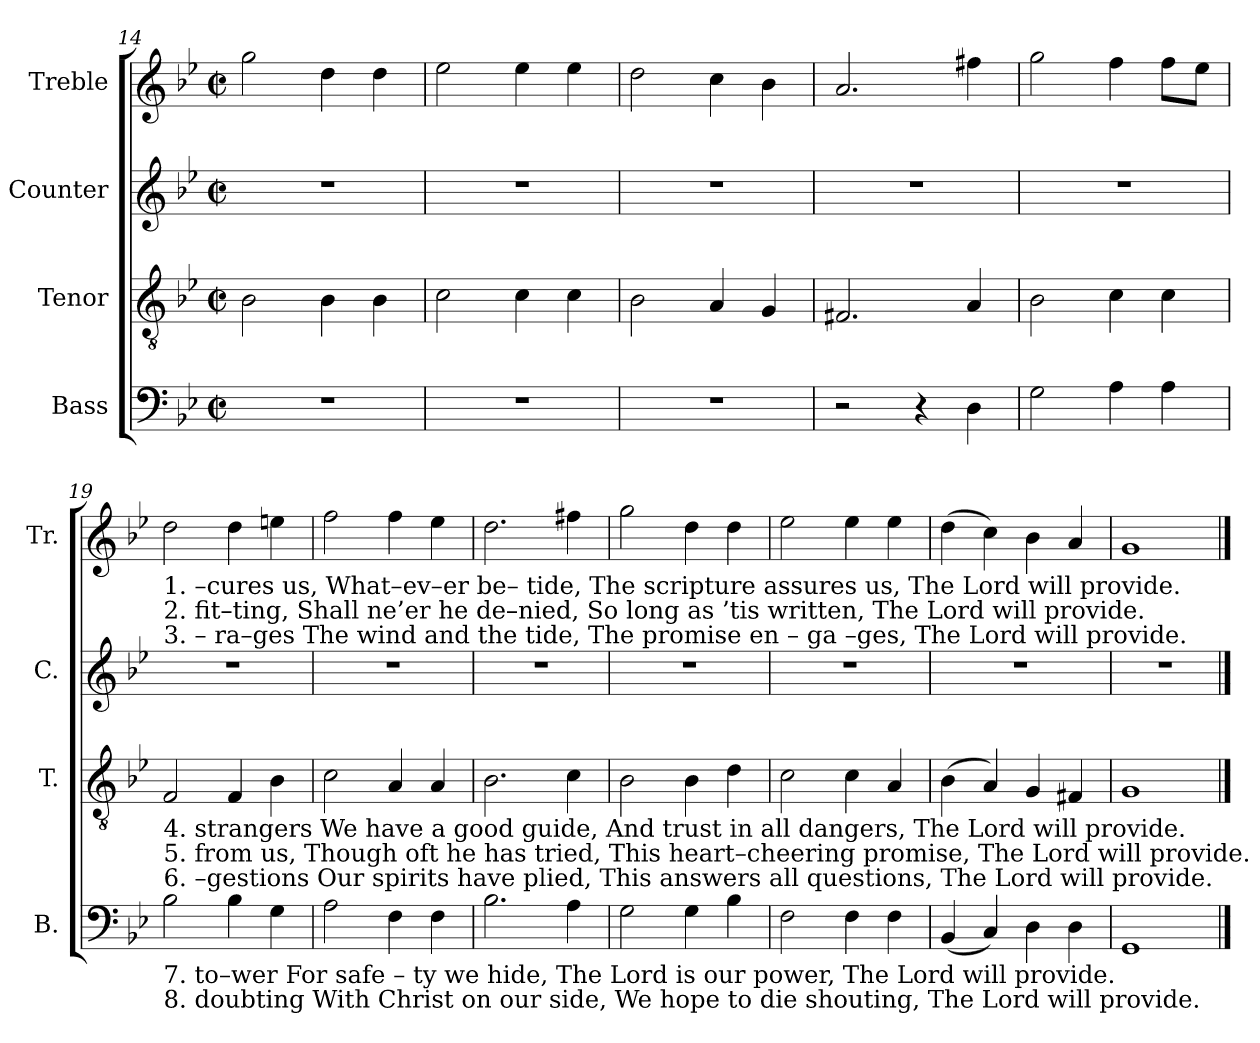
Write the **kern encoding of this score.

**kern	**kern	**kern	**kern
*part4	*part3	*part2	*part1
*staff4	*staff3	*staff2	*staff1
*I"Bass	*I"Tenor	*I"Counter	*I"Treble
*I'B.	*I'T.	*I'C.	*I'Tr.
*clefF4	*clefGv2	*clefG2	*clefG2
*k[b-e-]	*k[b-e-]	*k[b-e-]	*k[b-e-]
*M2/2	*M2/2	*M2/2	*M2/2
*met(c|)	*met(c|)	*met(c|)	*met(c|)
=14	=14	=14	=14
1r	2B-\	1r	2gg\
.	4B-\	.	4dd\
.	4B-\	.	4dd\
=15	=15	=15	=15
1r	2c\	1r	2ee-\
.	4c\	.	4ee-\
.	4c\	.	4ee-\
=16	=16	=16	=16
1r	2B-\	1r	2dd\
.	4A/	.	4cc\
.	4G/	.	4b-\
=17	=17	=17	=17
2r	2.F#X/	1r	2.a/
4r	.	.	.
4D\	4A/	.	4ff#X\
=18	=18	=18	=18
2G\	2B-\	1r	2gg\
4A\	4c\	.	4ff\
4A\	4c\	.	8ff\L
.	.	.	8ee-\J
!!LO:LB:g=z
=19	=19	=19	=19
!	!	!	!LO:TX:b:t=1. –cures us, What–ev–er   be– tide,   The  scripture  assures    us,  The  Lord       will   provide.
!	!	!	!LO:TX:b:t=2.  fit–ting,  Shall  ne’er he de–nied,   So    long    as  ’tis    written,   The  Lord       will   provide.
!	!	!	!LO:TX:b:t=3. – ra–ges  The  wind  and the tide,   The promise  en – ga –ges,    The Lord       will   provide.
!	!LO:TX:b:t=4. strangers  We  have a good guide,  And  trust   in  all    dangers,  The Lord       will   provide.	!	!
!	!LO:TX:b:t=5. from us, Though oft he has tried, This heart–cheering promise, The Lord      will    provide.	!	!
!	!LO:TX:b:t=6. –gestions Our spirits have plied, This  answers all  questions,    The  Lord      will    provide.	!	!
!LO:TX:b:t=7.  to–wer   For  safe – ty  we   hide,     The    Lord  is  our    power,    The   Lord     will    provide.	!	!	!
!LO:TX:b:t=8. doubting With Christ on our side,  We    hope to die shouting,   The   Lord     will    provide.	!	!	!
2B-\	2F/	1r	2dd\
4B-\	4F/	.	4dd\
4G\	4B-\	.	4een\
=20	=20	=20	=20
2A\	2c\	1r	2ff\
4F\	4A/	.	4ff\
4F\	4A/	.	4ee-\
=21	=21	=21	=21
2.B-\	2.B-\	1r	2.dd\
4A\	4c\	.	4ff#X\
=22	=22	=22	=22
2G\	2B-\	1r	2gg\
4G\	4B-\	.	4dd\
4B-\	4d\	.	4dd\
=23	=23	=23	=23
2F\	2c\	1r	2ee-\
4F\	4c\	.	4ee-\
4F\	4A/	.	4ee-\
=24	=24	=24	=24
(4BB-/	(4B-\	1r	(4dd\
4C/)	4A/)	.	4cc\)
4D\	4G/	.	4b-\
4D\	4F#X/	.	4a/
=25	=25	=25	=25
1GG	1G	1r	1g
==	==	==	==
*-	*-	*-	*-
